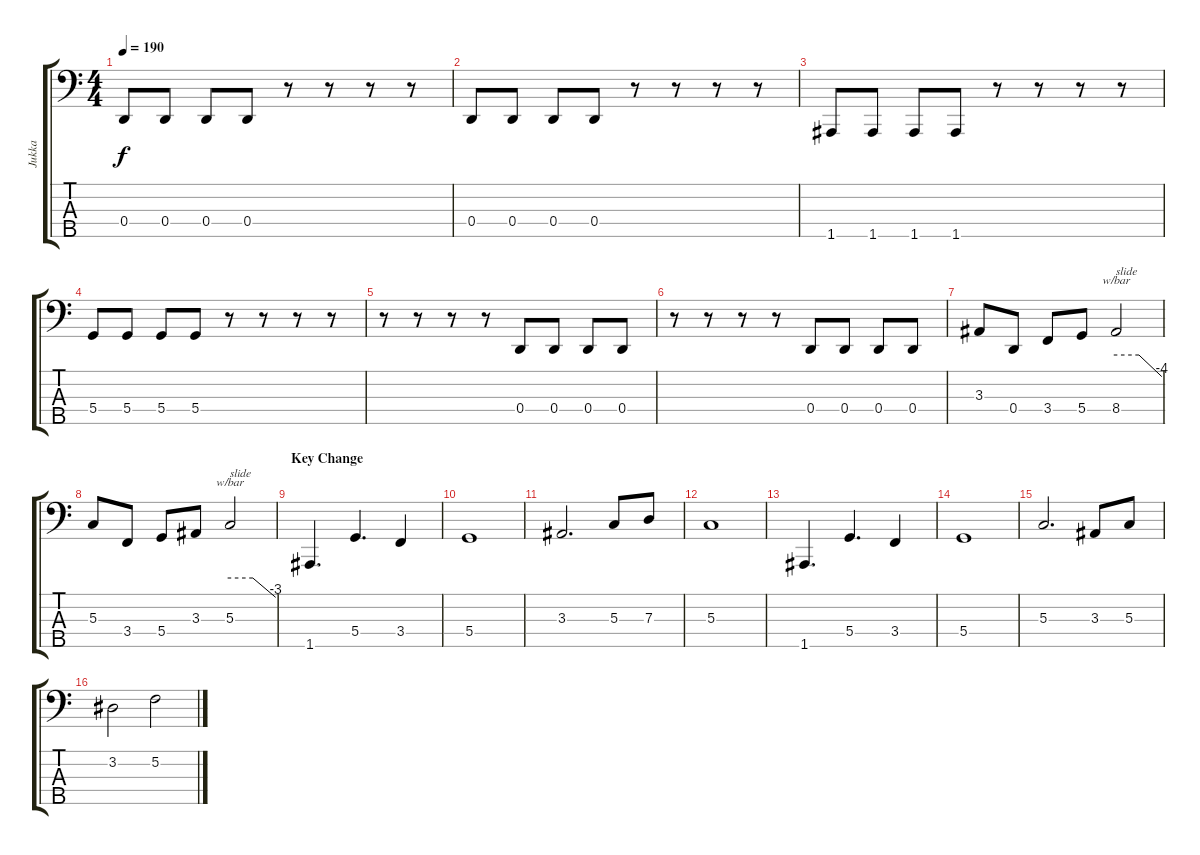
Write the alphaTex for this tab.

\track ("Jukka" "Jukka") {instrument electricbasspick}
\staff {score tabs}
\tuning (F2 C2 G1 D1 A0) {hide}
\ts (4 4)
\tempo 190
\clef f4
\ks c
0.4.8{dy f} 0.4.8 0.4.8 0.4.8 r.8 r.8 r.8 r.8 |
0.4.8 0.4.8 0.4.8 0.4.8 r.8 r.8 r.8 r.8 |
1.5.8 1.5.8 1.5.8 1.5.8 r.8 r.8 r.8 r.8 |
5.4.8 5.4.8 5.4.8 5.4.8 r.8 r.8 r.8 r.8 |
r.8 r.8 r.8 r.8 0.4.8 0.4.8 0.4.8 0.4.8 |
r.8 r.8 r.8 r.8 0.4.8 0.4.8 0.4.8 0.4.8 |
3.3.8 0.4.8 3.4.8 5.4.8 8.4.2{tbe (custom default 0 0 30 0 60 -16) txt "slide"} |
5.3.8 3.4.8 5.4.8 3.3.8 5.3.2{tbe (custom default 0 0 30 0 60 -12) txt "slide"} |
\section ("" "Key Change")
1.5.4{d} 5.4.4{d} 3.4.4 |
5.4.1 |
3.3.2{d} 5.3.8 7.3.8 |
5.3.1 |
1.5.4{d} 5.4.4{d} 3.4.4 |
5.4.1 |
5.3.2{d} 3.3.8 5.3.8 |
3.2.2 5.2.2
